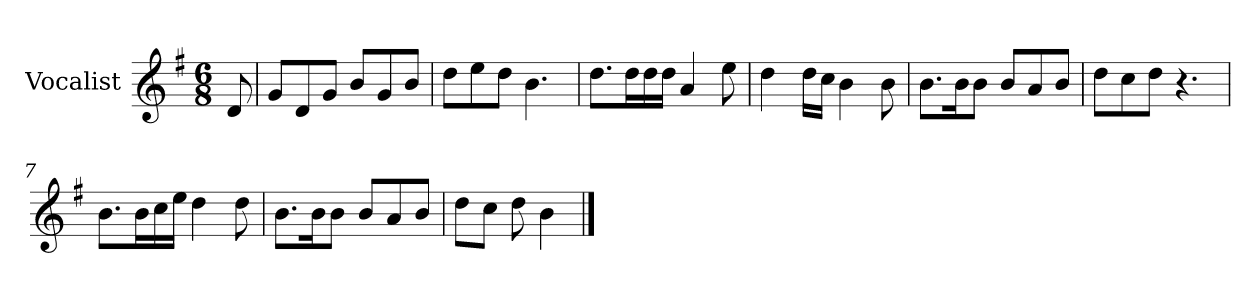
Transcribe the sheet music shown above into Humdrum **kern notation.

**kern
*part1
*staff1
*I"Vocalist
*k[f#]
*G:
*M6/8
=
8d
=1
8gL
8d
8gJ
8bL
8g
8bJ
=2
8ddL
8ee
8ddJ
4.b
=3
8.ddL
16ddL
16dd
16ddJJ
4a
8ee
=4
4dd
16ddLL
16ccJJ
4b
8b
=5
8.bL
16bK
8bJ
8bL
8a
8bJ
=6
8ddL
8cc
8ddJ
4.r
=7
8.bL
16bL
16cc
16eeJJ
4dd
8dd
=8
8.bL
16bK
8bJ
8bL
8a
8bJ
=9
8ddL
8ccJ
8dd
4b
==
*-
